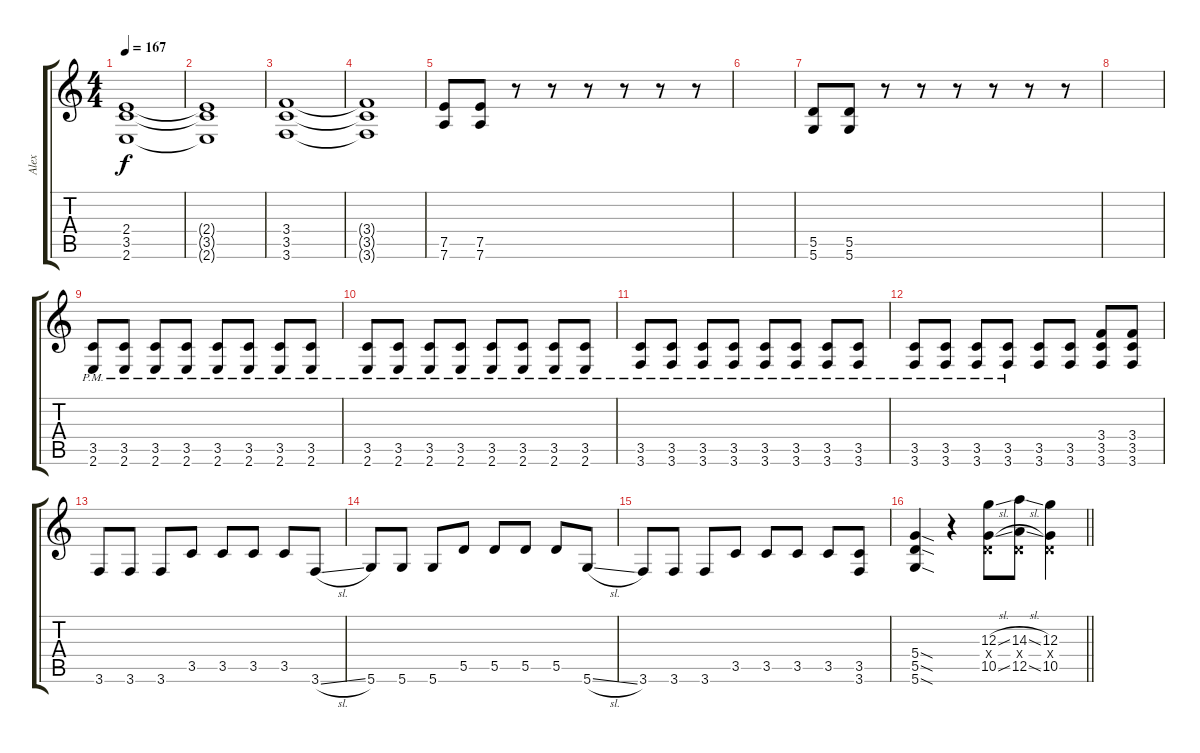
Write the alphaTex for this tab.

\track ("Alex" "Alex") {instrument overdrivenguitar}
\staff {score tabs}
\tuning (E4 B3 G3 D3 A2 D2) {hide}
\ts (4 4)
\tempo 167
\clef g2
\ks c
(2.4 3.5 2.6).1{dy f} |
(2.4{t} 3.5{t} 2.6{t}).1 |
(3.4 3.5 3.6).1 |
(3.4{t} 3.5{t} 3.6{t}).1 |
(7.5 7.6).8 (7.5 7.6).8 r.8 r.8 r.8 r.8 r.8 r.8 |
|
(5.5 5.6).8 (5.5 5.6).8 r.8 r.8 r.8 r.8 r.8 r.8 |
|
(3.5{pm} 2.6{pm}).8 (3.5{pm} 2.6{pm}).8 (3.5{pm} 2.6{pm}).8 (3.5{pm} 2.6{pm}).8 (3.5{pm} 2.6{pm}).8 (3.5{pm} 2.6{pm}).8 (3.5{pm} 2.6{pm}).8 (3.5{pm} 2.6{pm}).8 |
(3.5{pm} 2.6{pm}).8 (3.5{pm} 2.6{pm}).8 (3.5{pm} 2.6{pm}).8 (3.5{pm} 2.6{pm}).8 (3.5{pm} 2.6{pm}).8 (3.5{pm} 2.6{pm}).8 (3.5{pm} 2.6{pm}).8 (3.5{pm} 2.6{pm}).8 |
(3.5{pm} 3.6{pm}).8 (3.5{pm} 3.6{pm}).8 (3.5{pm} 3.6{pm}).8 (3.5{pm} 3.6{pm}).8 (3.5{pm} 3.6{pm}).8 (3.5{pm} 3.6{pm}).8 (3.5{pm} 3.6{pm}).8 (3.5{pm} 3.6{pm}).8 |
(3.5{pm} 3.6{pm}).8 (3.5{pm} 3.6{pm}).8 (3.5{pm} 3.6{pm}).8 (3.5{pm} 3.6{pm}).8 (3.5 3.6).8 (3.5 3.6).8 (3.4 3.5 3.6).8 (3.4 3.5 3.6).8 |
3.6.8 3.6.8 3.6.8 3.5.8 3.5.8 3.5.8 3.5.8 3.6{sl}.8 |
5.6.8 5.6.8 5.6.8 5.5.8 5.5.8 5.5.8 5.5.8 5.6{sl}.8 |
3.6.8 3.6.8 3.6.8 3.5.8 3.5.8 3.5.8 3.5.8 (3.5 3.6).8 |
\barLineRight lightlight
(5.4{sod} 5.5{sod} 5.6{sod}).4 r.4 (12.3{sl} 0.4{x} 10.5{sl}).8 (14.3{sl} 0.4{x} 12.5{sl}).8 (12.3 0.4{x} 10.5).4
